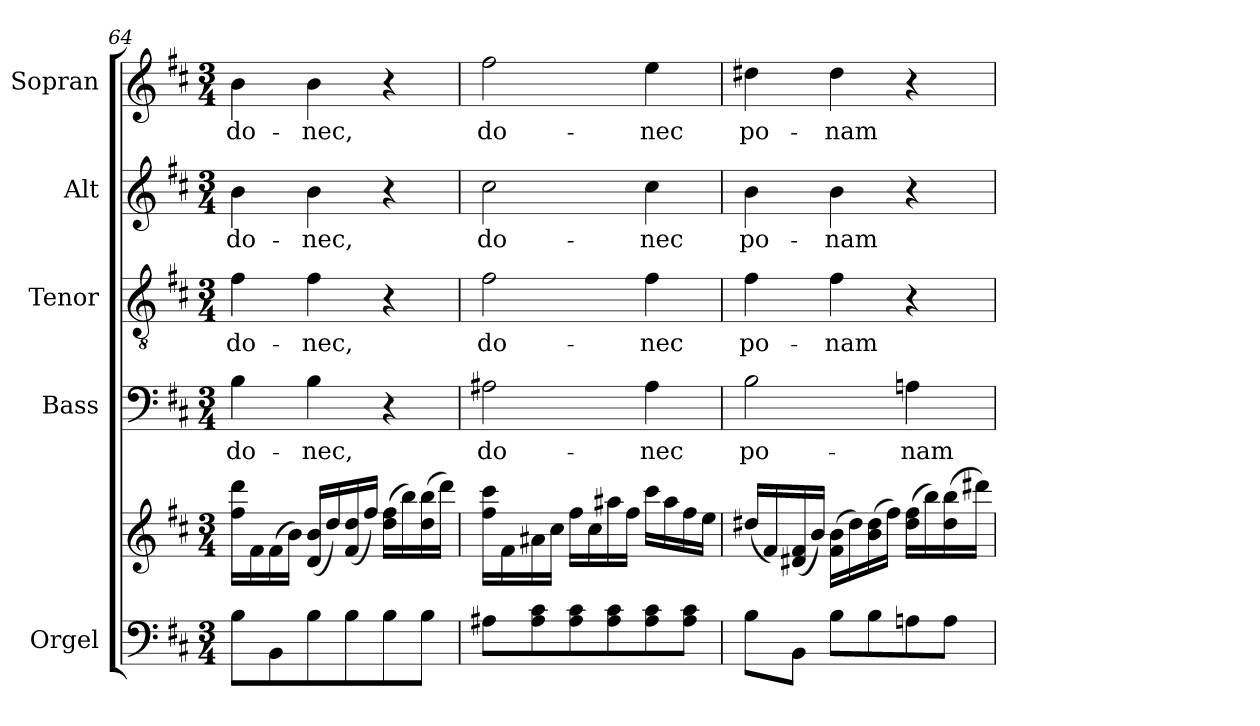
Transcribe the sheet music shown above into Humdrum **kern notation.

**kern	**kern	**kern	**text	**kern	**text	**kern	**text	**kern	**text
*part5	*part5	*part4	*part4	*part3	*part3	*part2	*part2	*part1	*part1
*staff6	*staff5	*staff4	*staff4	*staff3	*staff3	*staff2	*staff2	*staff1	*staff1
*I"Orgel	*	*I"Bass	*	*I"Tenor	*	*I"Alt	*	*I"Sopran	*
*I'Org.	*	*I'B.	*	*I'T.	*	*I'A.	*	*I'S.	*
*clefF4	*clefG2	*clefF4	*	*clefGv2	*	*clefG2	*	*clefG2	*
*k[f#c#]	*k[f#c#]	*k[f#c#]	*	*k[f#c#]	*	*k[f#c#]	*	*k[f#c#]	*
*D:	*D:	*D:	*	*D:	*	*D:	*	*D:	*
*M3/4	*M3/4	*M3/4	*	*M3/4	*	*M3/4	*	*M3/4	*
=64	=64	=64	=64	=64	=64	=64	=64	=64	=64
!	!	!	!LO:LY:b	!	!LO:LY:b	!	!LO:LY:b	!	!LO:LY:b
8B\L	16ff#\ 16ddd\LL	4B\	do-	4f#\	do-	4b\	do-	4b\	do-
.	16f#\	.	.	.	.	.	.	.	.
8BB\	(>16f#\	.	.	.	.	.	.	.	.
.	16b\JJ)	.	.	.	.	.	.	.	.
!	!	!	!LO:LY:b	!	!LO:LY:b	!	!LO:LY:b	!	!LO:LY:b
8B\	(<16d/ 16b/LL	4B\	-nec,	4f#\	-nec,	4b\	-nec,	4b\	-nec,
.	16dd/)	.	.	.	.	.	.	.	.
8B\	(<16f#/ 16dd/	.	.	.	.	.	.	.	.
.	16ff#/JJ)	.	.	.	.	.	.	.	.
8B\	(>16dd\ 16ff#\LL	4r	.	4r	.	4r	.	4r	.
.	16bb\)	.	.	.	.	.	.	.	.
8B\J	(>16dd\ 16bb\	.	.	.	.	.	.	.	.
.	16ddd\JJ)	.	.	.	.	.	.	.	.
=65	=65	=65	=65	=65	=65	=65	=65	=65	=65
!	!	!	!LO:LY:b	!	!LO:LY:b	!	!LO:LY:b	!	!LO:LY:b
8A#X\L	16ff#\ 16ccc#\LL	2A#X\	do-	2f#\	do-	2cc#\	do-	2ff#\	do-
.	16f#\	.	.	.	.	.	.	.	.
8A#\ 8c#\	16a#X\	.	.	.	.	.	.	.	.
.	16cc#\JJ	.	.	.	.	.	.	.	.
8A#\ 8c#\	16ff#\LL	.	.	.	.	.	.	.	.
.	16cc#\	.	.	.	.	.	.	.	.
8A#\ 8c#\	16aa#X\	.	.	.	.	.	.	.	.
.	16ff#\JJ	.	.	.	.	.	.	.	.
!	!	!	!LO:LY:b	!	!LO:LY:b	!	!LO:LY:b	!	!LO:LY:b
8A#\ 8c#\	16ccc#\LL	4A#\	-nec	4f#\	-nec	4cc#\	-nec	4ee\	-nec
.	16aa#\	.	.	.	.	.	.	.	.
8A#\ 8c#\J	16ff#\	.	.	.	.	.	.	.	.
.	16ee\JJ	.	.	.	.	.	.	.	.
=66	=66	=66	=66	=66	=66	=66	=66	=66	=66
!	!	!	!LO:LY:b	!	!LO:LY:b	!	!LO:LY:b	!	!LO:LY:b
8B\L	(<16dd#X/LL	2B\	po-	4f#\	po-	4b\	po-	4dd#X\	po-
.	16f#/)	.	.	.	.	.	.	.	.
8BB\J	(<16d#X/ 16f#/	.	.	.	.	.	.	.	.
.	16b/JJ)	.	.	.	.	.	.	.	.
!	!	!	!	!	!LO:LY:b	!	!LO:LY:b	!	!LO:LY:b
8B\L	(>16f#\ 16b\LL	.	.	4f#\	-nam	4b\	-nam	4dd#\	-nam
.	16dd#\)	.	.	.	.	.	.	.	.
8B\	(>16b\ 16dd#\	.	.	.	.	.	.	.	.
.	16ff#\JJ)	.	.	.	.	.	.	.	.
!	!	!	!LO:LY:b	!	!	!	!	!	!
8An\	(>16dd#\ 16ff#\LL	4An\	-nam	4r	.	4r	.	4r	.
.	16bb\)	.	.	.	.	.	.	.	.
8A\J	(>16dd#\ 16bb\	.	.	.	.	.	.	.	.
.	16ddd#X\JJ)	.	.	.	.	.	.	.	.
=	=	=	=	=	=	=	=	=	=
*-	*-	*-	*-	*-	*-	*-	*-	*-	*-
